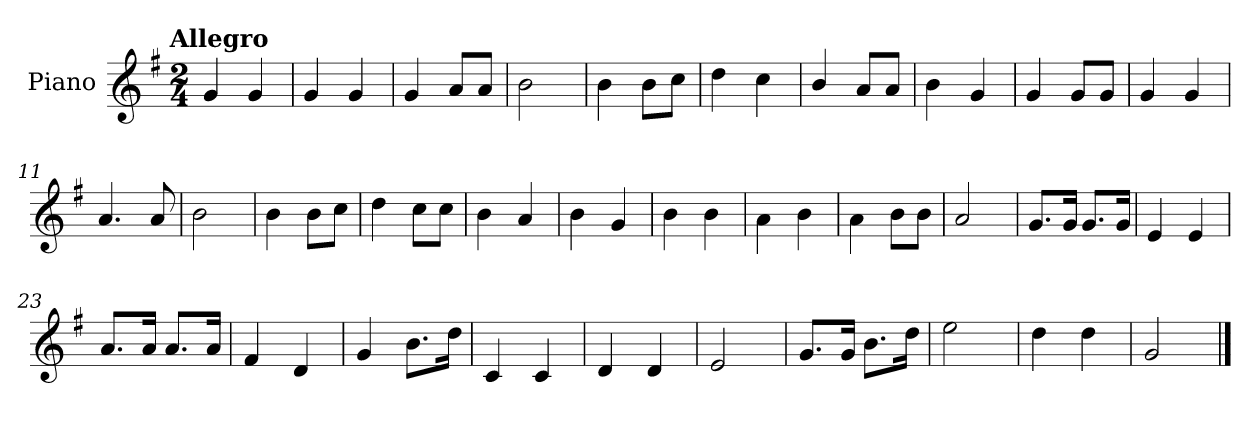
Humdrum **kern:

**kern
*part1
*staff1
*I"Piano
*I'Pno.
*clefG2
*k[f#]
!!LO:TX:omd:t=Allegro
*M2/4
*MM144
=1
4g/
4g/
=2
4g/
4g/
=3
4g/
8a/L
8a/J
=4
2b\
=5
4b\
8b\L
8cc\J
=6
4dd\
4cc\
=7
4b/
8a/L
8a/J
!!LO:LB:g=z
=8
4b\
4g/
=9
4g/
8g/L
8g/J
=10
4g/
4g/
=11
4.a/
8a/
=12
2b\
=13
4b\
8b\L
8cc\J
=14
4dd\
8cc\L
8cc\J
=15
4b\
4a/
=16
4b\
4g/
!!LO:LB:g=z
=17
4b\
4b\
=18
4a\
4b\
=19
4a\
8b\L
8b\J
=20
2a/
=21
8.g/L
16g/Jk
8.g/L
16g/Jk
=22
4e/
4e/
=23
8.a/L
16a/Jk
8.a/L
16a/Jk
=24
4f#/
4d/
=25
4g/
8.b\L
16dd\Jk
!!LO:LB:g=z
=26
4c/
4c/
=27
4d/
4d/
=28
2e/
=29
8.g/L
16g/Jk
8.b\L
16dd\Jk
=30
2ee\
=31
4dd\
4dd\
=32
2g/
==
*-
